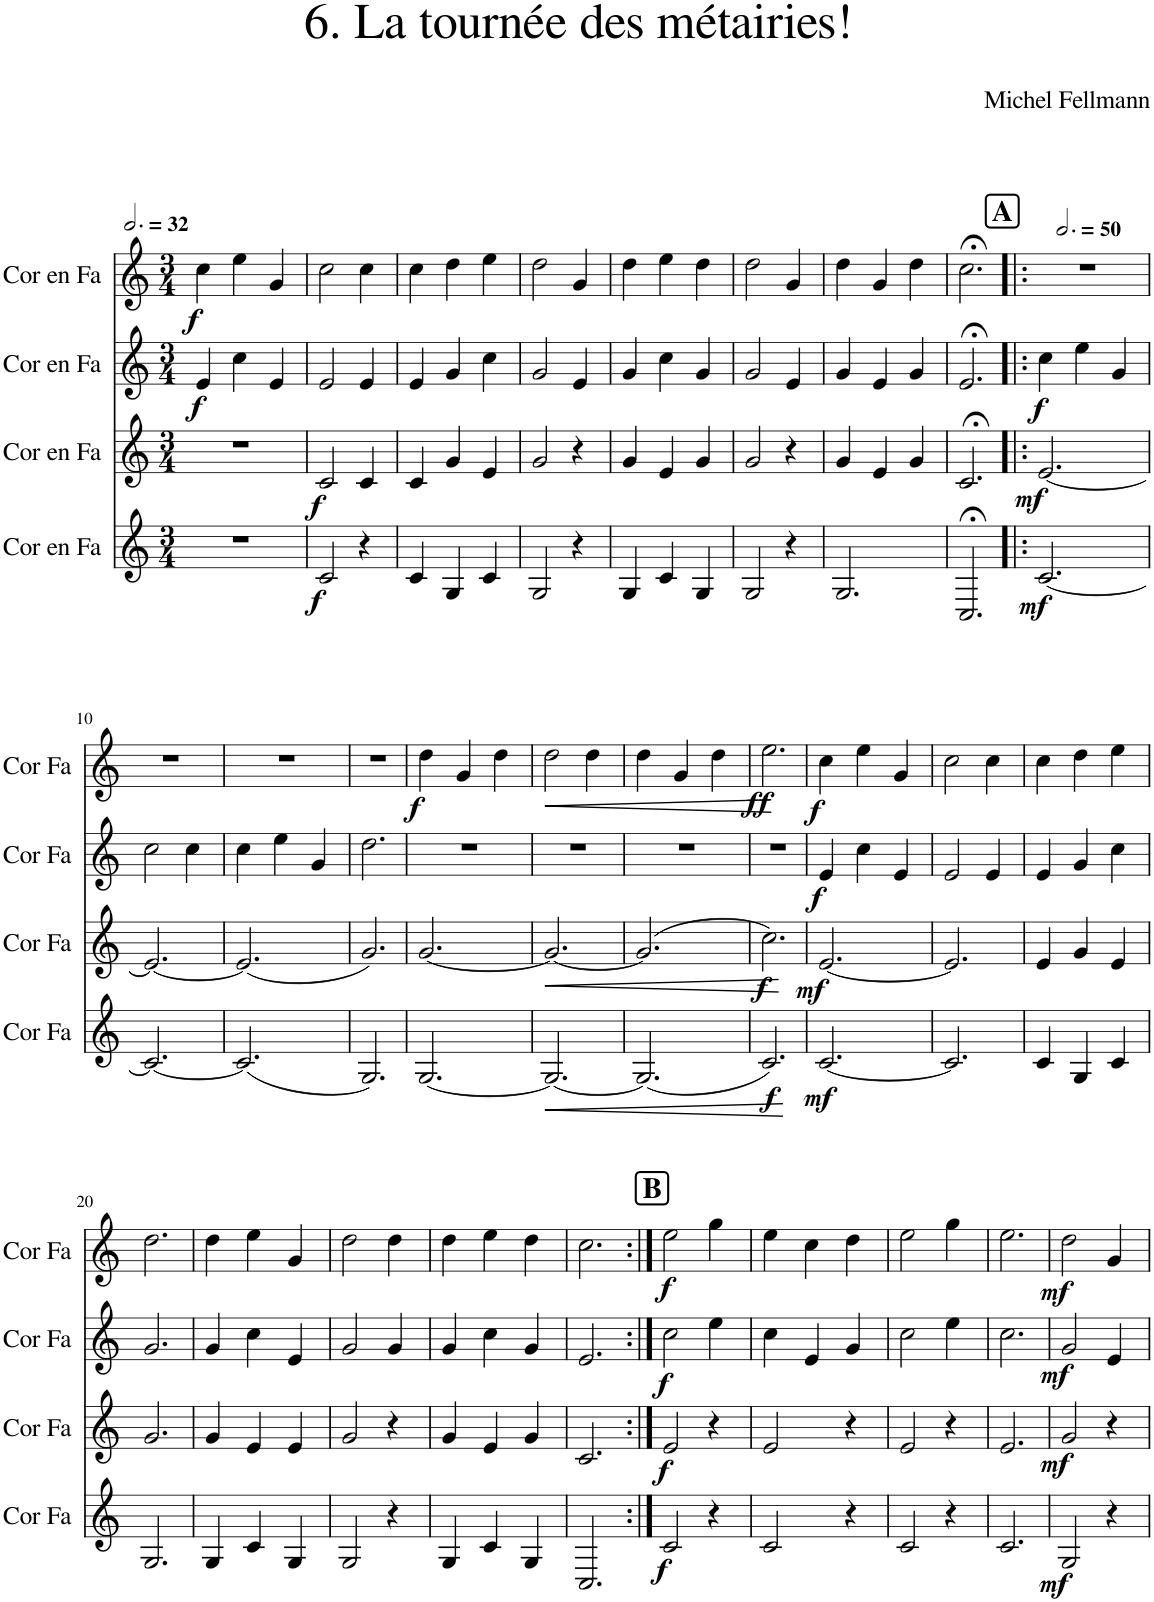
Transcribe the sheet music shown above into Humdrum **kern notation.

**kern	**dynam	**kern	**dynam	**kern	**dynam	**kern	**dynam
*part4	*part4	*part3	*part3	*part2	*part2	*part1	*part1
*staff4	*staff4	*staff3	*staff3	*staff2	*staff2	*staff1	*staff1
*I"Cor en Fa	*	*I"Cor en Fa	*	*I"Cor en Fa	*	*I"Cor en Fa	*
*I'Cor Fa	*	*I'Cor Fa	*	*I'Cor Fa	*	*I'Cor Fa	*
*clefG2	*	*clefG2	*	*clefG2	*	*clefG2	*
*Trd4c7	*	*Trd4c7	*	*Trd4c7	*	*Trd4c7	*
*k[]	*	*k[]	*	*k[]	*	*k[]	*
*M3/4	*	*M3/4	*	*M3/4	*	*M3/4	*
*MM96	*	*MM96	*	*MM96	*	*MM96	*
=1	=1	=1	=1	=1	=1	=1	=1
!	!	!	!	!	!LO:DY:b	!	!LO:DY:b
2.r	.	2.r	.	4e/	f	4cc\	f
.	.	.	.	4cc\	.	4ee\	.
.	.	.	.	4e/	.	4g/	.
=2	=2	=2	=2	=2	=2	=2	=2
!	!LO:DY:b	!	!LO:DY:b	!	!	!	!
2c/	f	2c/	f	2e/	.	2cc\	.
4r	.	4c/	.	4e/	.	4cc\	.
=3	=3	=3	=3	=3	=3	=3	=3
4c/	.	4c/	.	4e/	.	4cc\	.
4G/	.	4g/	.	4g/	.	4dd\	.
4c/	.	4e/	.	4cc\	.	4ee\	.
=4	=4	=4	=4	=4	=4	=4	=4
2G/	.	2g/	.	2g/	.	2dd\	.
4r	.	4r	.	4e/	.	4g/	.
=5	=5	=5	=5	=5	=5	=5	=5
4G/	.	4g/	.	4g/	.	4dd\	.
4c/	.	4e/	.	4cc\	.	4ee\	.
4G/	.	4g/	.	4g/	.	4dd\	.
=6	=6	=6	=6	=6	=6	=6	=6
2G/	.	2g/	.	2g/	.	2dd\	.
4r	.	4r	.	4e/	.	4g/	.
=7	=7	=7	=7	=7	=7	=7	=7
2.G/	.	4g/	.	4g/	.	4dd\	.
.	.	4e/	.	4e/	.	4g/	.
.	.	4g/	.	4g/	.	4dd\	.
=8	=8	=8	=8	=8	=8	=8	=8
2.C;</	.	2.c;</	.	2.e;</	.	2.cc;<\	.
=9!|:	=9!|:	=9!|:	=9!|:	=9!|:	=9!|:	=9!|:	=9!|:
!!LO:REH:place=s1:a:B:cj:fs=14:t=A
*	*	*	*	*	*	*MM150	*
!	!LO:DY:b	!	!LO:DY:b	!	!LO:DY:b	!	!
[2.c/	mf	[2.e/	mf	4cc\	f	2.r	.
.	.	.	.	4ee\	.	.	.
.	.	.	.	4g/	.	.	.
!!LO:LB:g=z
=10	=10	=10	=10	=10	=10	=10	=10
2.c/_	.	2.e/_	.	2cc\	.	2.r	.
.	.	.	.	4cc\	.	.	.
=11	=11	=11	=11	=11	=11	=11	=11
(2.c/]	.	(2.e/]	.	4cc\	.	2.r	.
.	.	.	.	4ee\	.	.	.
.	.	.	.	4g/	.	.	.
=12	=12	=12	=12	=12	=12	=12	=12
2.G/)	.	2.g/)	.	2.dd\	.	2.r	.
=13	=13	=13	=13	=13	=13	=13	=13
!	!	!	!	!	!	!	!LO:DY:b
[2.G/	.	[2.g/	.	2.r	.	4dd\	f
.	.	.	.	.	.	4g/	.
.	.	.	.	.	.	4dd\	.
=14	=14	=14	=14	=14	=14	=14	=14
!	!LO:HP:b	!	!LO:HP:b	!	!	!	!LO:HP:b
2.G/_	<	2.g/_	<	2.r	.	2dd\	<
.	.	.	.	.	.	4dd\	.
.	[	.	[	.	.	.	[
=15	=15	=15	=15	=15	=15	=15	=15
(2.G/]	.	(2.g/]	.	2.r	.	4dd\	.
.	.	.	.	.	.	4g/	.
.	.	.	.	.	.	4dd\	.
=16	=16	=16	=16	=16	=16	=16	=16
!	!LO:DY:b	!	!LO:DY:b	!	!	!	!LO:DY:b
2.c/)	f	2.cc\)	f	2.r	.	2.ee\	ff
=17	=17	=17	=17	=17	=17	=17	=17
!	!LO:DY:b	!	!LO:DY:b	!	!LO:DY:b	!	!LO:DY:b
[2.c/	mf	[2.e/	mf	4e/	f	4cc\	f
.	.	.	.	4cc\	.	4ee\	.
.	.	.	.	4e/	.	4g/	.
=18	=18	=18	=18	=18	=18	=18	=18
2.c/]	.	2.e/]	.	2e/	.	2cc\	.
.	.	.	.	4e/	.	4cc\	.
=19	=19	=19	=19	=19	=19	=19	=19
4c/	.	4e/	.	4e/	.	4cc\	.
4G/	.	4g/	.	4g/	.	4dd\	.
4c/	.	4e/	.	4cc\	.	4ee\	.
!!LO:LB:g=z
=20	=20	=20	=20	=20	=20	=20	=20
2.G/	.	2.g/	.	2.g/	.	2.dd\	.
=21	=21	=21	=21	=21	=21	=21	=21
4G/	.	4g/	.	4g/	.	4dd\	.
4c/	.	4e/	.	4cc\	.	4ee\	.
4G/	.	4e/	.	4e/	.	4g/	.
=22	=22	=22	=22	=22	=22	=22	=22
2G/	.	2g/	.	2g/	.	2dd\	.
4r	.	4r	.	4g/	.	4dd\	.
=23	=23	=23	=23	=23	=23	=23	=23
4G/	.	4g/	.	4g/	.	4dd\	.
4c/	.	4e/	.	4cc\	.	4ee\	.
4G/	.	4g/	.	4g/	.	4dd\	.
=24	=24	=24	=24	=24	=24	=24	=24
2.C/	.	2.c/	.	2.e/	.	2.cc\	.
!!LO:REH:place=s1:a:B:cj:fs=14:t=B
=25:|!	=25:|!	=25:|!	=25:|!	=25:|!	=25:|!	=25:|!	=25:|!
!	!LO:DY:b	!	!LO:DY:b	!	!LO:DY:b	!	!LO:DY:b
2c/	f	2e/	f	2cc\	f	2ee\	f
4r	.	4r	.	4ee\	.	4gg\	.
=26	=26	=26	=26	=26	=26	=26	=26
2c/	.	2e/	.	4cc\	.	4ee\	.
.	.	.	.	4e/	.	4cc\	.
4r	.	4r	.	4g/	.	4dd\	.
=27	=27	=27	=27	=27	=27	=27	=27
2c/	.	2e/	.	2cc\	.	2ee\	.
4r	.	4r	.	4ee\	.	4gg\	.
=28	=28	=28	=28	=28	=28	=28	=28
2.c/	.	2.e/	.	2.cc\	.	2.ee\	.
=29	=29	=29	=29	=29	=29	=29	=29
!	!LO:DY:b	!	!LO:DY:b	!	!LO:DY:b	!	!LO:DY:b
2G/	mf	2g/	mf	2g/	mf	2dd\	mf
4r	.	4r	.	4e/	.	4g/	.
=	=	=	=	=	=	=	=
*-	*-	*-	*-	*-	*-	*-	*-
